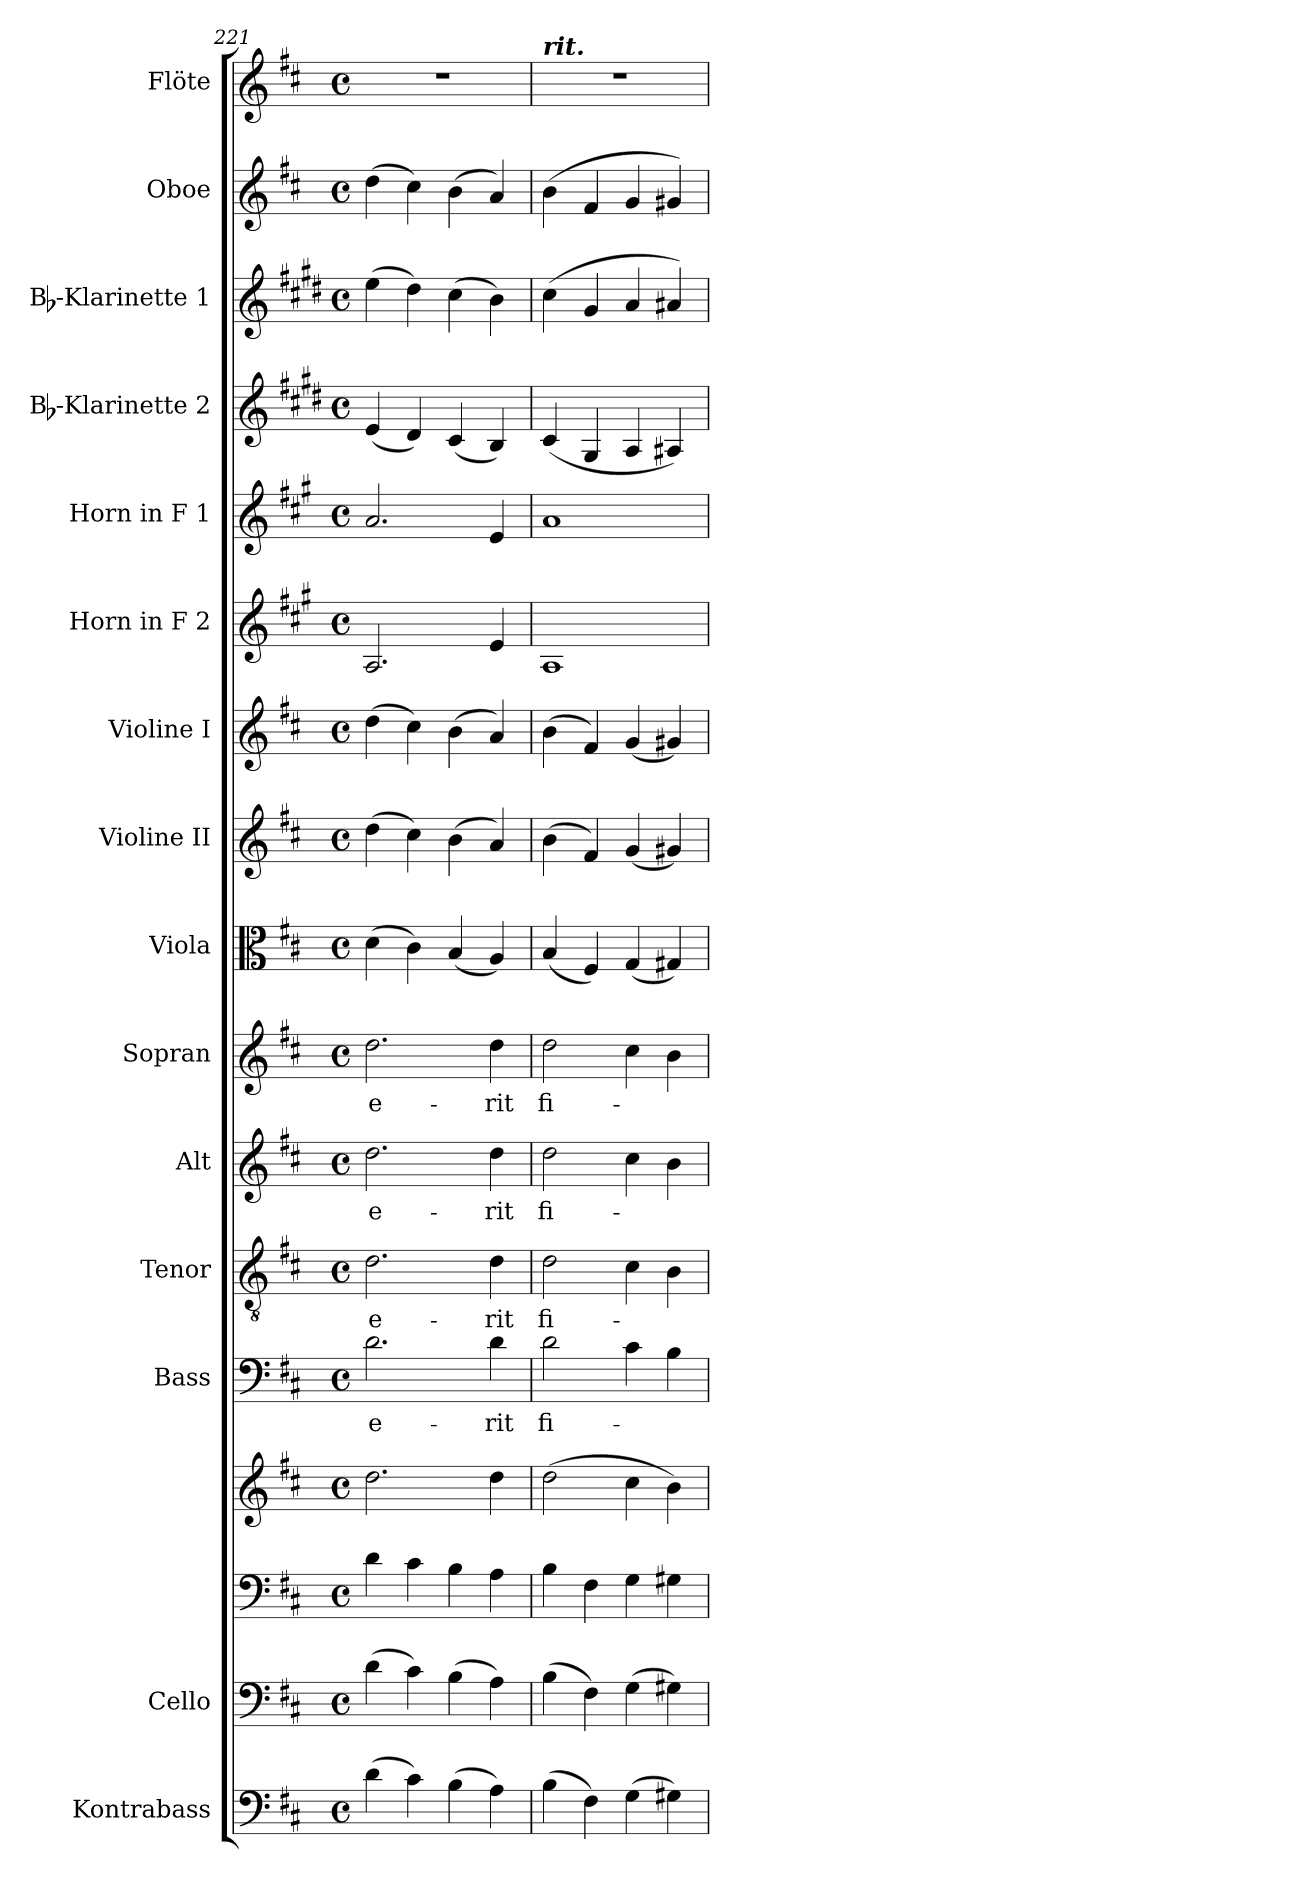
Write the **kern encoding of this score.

**kern	**kern	**kern	**kern	**kern	**text	**kern	**text	**kern	**text	**kern	**text	**kern	**kern	**kern	**kern	**kern	**kern	**kern	**kern	**kern
*part16	*part15	*part14	*part14	*part13	*part13	*part12	*part12	*part11	*part11	*part10	*part10	*part9	*part8	*part7	*part6	*part5	*part4	*part3	*part2	*part1
*staff17	*staff16	*staff15	*staff14	*staff13	*staff13	*staff12	*staff12	*staff11	*staff11	*staff10	*staff10	*staff9	*staff8	*staff7	*staff6	*staff5	*staff4	*staff3	*staff2	*staff1
*I"Kontrabass	*I"Cello	*	*	*I"Bass	*	*I"Tenor	*	*I"Alt	*	*I"Sopran	*	*I"Viola	*I"Violine II	*I"Violine I	*I"Horn in F 2	*I"Horn in F 1	*I"Bb-Klarinette 2	*I"Bb-Klarinette 1	*I"Oboe	*I"Flöte
*I'Kb.	*	*	*	*I'B.	*	*I'T.	*	*I'A.	*	*I'S.	*	*I'Vla.	*I'Vl. II	*I'Vl. I	*	*	*I'Bb Kl. 2	*I'Bb Kl. 1	*I'Ob.	*I'Fl.
*clefF4	*clefF4	*clefF4	*clefG2	*clefF4	*	*clefGv2	*	*clefG2	*	*clefG2	*	*clefC3	*clefG2	*clefG2	*clefG2	*clefG2	*clefG2	*clefG2	*clefG2	*clefG2
*ITrd7c12	*	*	*	*	*	*	*	*	*	*	*	*	*	*	*ITrd4c7	*ITrd4c7	*ITrd1c2	*ITrd1c2	*	*
*k[f#c#]	*k[f#c#]	*k[f#c#]	*k[f#c#]	*k[f#c#]	*	*k[f#c#]	*	*k[f#c#]	*	*k[f#c#]	*	*k[f#c#]	*k[f#c#]	*k[f#c#]	*k[f#c#]	*k[f#c#]	*k[f#c#]	*k[f#c#]	*k[f#c#]	*k[f#c#]
*D:	*D:	*D:	*D:	*D:	*	*D:	*	*D:	*	*D:	*	*D:	*D:	*D:	*D:	*D:	*D:	*D:	*D:	*D:
*M4/4	*M4/4	*M4/4	*M4/4	*M4/4	*	*M4/4	*	*M4/4	*	*M4/4	*	*M4/4	*M4/4	*M4/4	*M4/4	*M4/4	*M4/4	*M4/4	*M4/4	*M4/4
*met(c)	*met(c)	*met(c)	*met(c)	*met(c)	*	*met(c)	*	*met(c)	*	*met(c)	*	*met(c)	*met(c)	*met(c)	*met(c)	*met(c)	*met(c)	*met(c)	*met(c)	*met(c)
=221	=221	=221	=221	=221	=221	=221	=221	=221	=221	=221	=221	=221	=221	=221	=221	=221	=221	=221	=221	=221
!	!	!	!	!	!LO:LY:b	!	!LO:LY:b	!	!LO:LY:b	!	!LO:LY:b	!	!	!	!	!	!	!	!	!
(>4D\	(>4d\	4d\	2.dd\	2.d\	e-	2.d\	e-	2.dd\	e-	2.dd\	e-	(>4d\	(>4dd\	(>4dd\	2.D/	2.d/	(<4d/	(>4dd\	(>4dd\	1r
4C#\)	4c#\)	4c#\	.	.	.	.	.	.	.	.	.	4c#\)	4cc#\)	4cc#\)	.	.	4c#/)	4cc#\)	4cc#\)	.
(>4BB\	(>4B\	4B\	.	.	.	.	.	.	.	.	.	(<4B/	(>4b\	(>4b\	.	.	(<4B/	(>4b\	(>4b\	.
!	!	!	!	!	!LO:LY:b	!	!LO:LY:b	!	!LO:LY:b	!	!LO:LY:b	!	!	!	!	!	!	!	!	!
4AA\)	4A\)	4A\	4dd\	4d\	-rit	4d\	-rit	4dd\	-rit	4dd\	-rit	4A/)	4a/)	4a/)	4A/	4A/	4A/)	4a\)	4a/)	.
=222	=222	=222	=222	=222	=222	=222	=222	=222	=222	=222	=222	=222	=222	=222	=222	=222	=222	=222	=222	=222
!	!	!	!	!	!	!	!	!	!	!	!	!	!	!	!	!	!	!	!	!LO:TX:a:Bi:t=rit.
!	!	!	!	!	!LO:LY:b	!	!LO:LY:b	!	!LO:LY:b	!	!LO:LY:b	!	!	!	!	!	!	!	!	!
(>4BB\	(>4B\	4B\	(>2dd\	2d\	fi-	2d\	fi-	2dd\	fi-	2dd\	fi-	(<4B/	(>4b\	(>4b\	1D	1d	(<4B/	(>4b\	(>4b\	1r
4FF#\)	4F#\)	4F#\	.	.	.	.	.	.	.	.	.	4F#/)	4f#/)	4f#/)	.	.	4F#/	4f#/	4f#/	.
(>4GG\	(>4G\	4G\	4cc#\	4c#\	.	4c#\	.	4cc#\	.	4cc#\	.	(<4G/	(<4g/	(<4g/	.	.	4G/	4g/	4g/	.
4GG#X\)	4G#X\)	4G#X\	4b\)	4B\	.	4B\	.	4b\	.	4b\	.	4G#X/)	4g#X/)	4g#X/)	.	.	4G#X/)	4g#X/)	4g#X/)	.
=	=	=	=	=	=	=	=	=	=	=	=	=	=	=	=	=	=	=	=	=
*-	*-	*-	*-	*-	*-	*-	*-	*-	*-	*-	*-	*-	*-	*-	*-	*-	*-	*-	*-	*-
